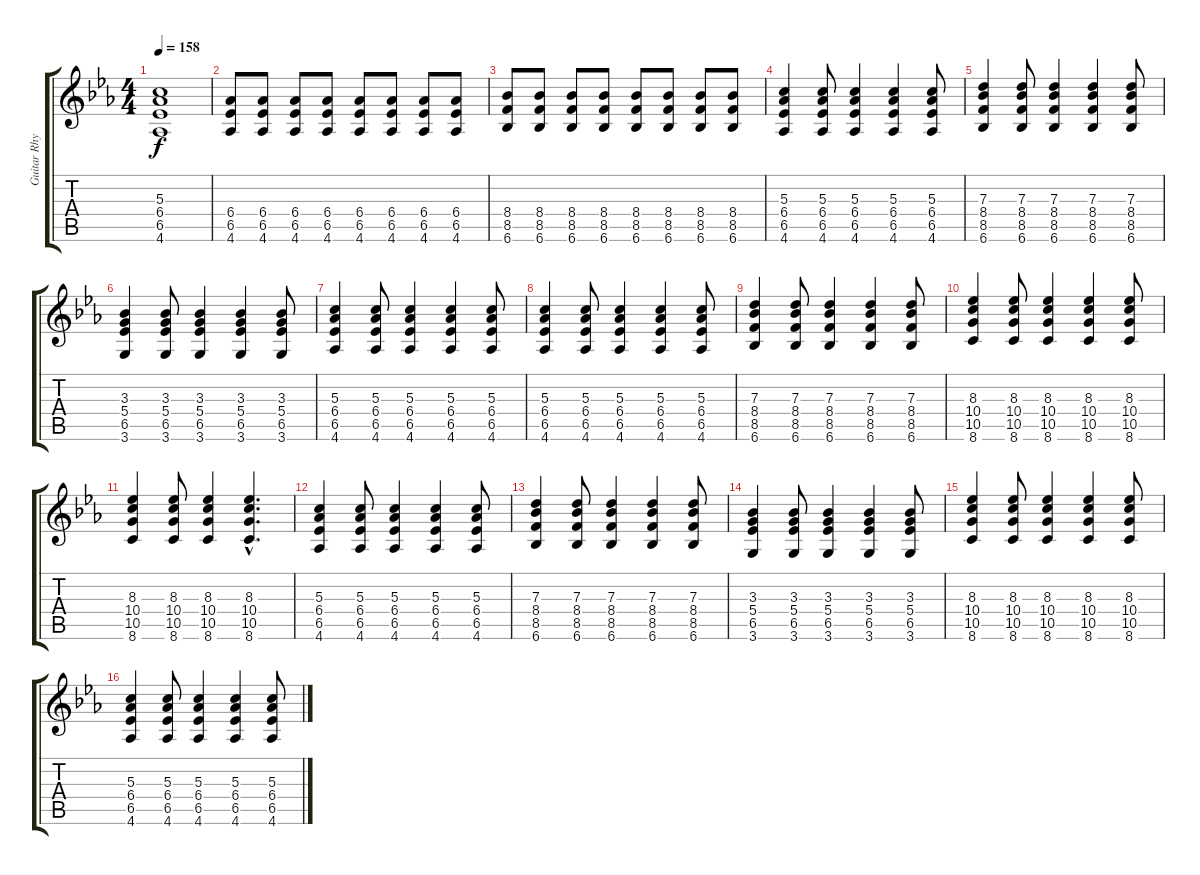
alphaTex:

\track ("Guitar Rhythm 2" "Guitar Rhy") {instrument distortionguitar}
\staff {score tabs}
\tuning (E4 B3 G3 D3 A2 E2) {hide}
\ts (4 4)
\tempo 158
\clef g2
\ks eb
(5.3{t} 6.4{t} 6.5{t} 4.6{t}).1{dy f} |
(6.4 6.5 4.6).8 (6.4 6.5 4.6).8 (6.4 6.5 4.6).8 (6.4 6.5 4.6).8 (6.4 6.5 4.6).8 (6.4 6.5 4.6).8 (6.4 6.5 4.6).8 (6.4 6.5 4.6).8 |
(8.4 8.5 6.6).8 (8.4 8.5 6.6).8 (8.4 8.5 6.6).8 (8.4 8.5 6.6).8 (8.4 8.5 6.6).8 (8.4 8.5 6.6).8 (8.4 8.5 6.6).8 (8.4 8.5 6.6).8 |
(5.3 6.4 6.5 4.6).4 (5.3 6.4 6.5 4.6).8 (5.3 6.4 6.5 4.6).4 (5.3 6.4 6.5 4.6).4 (5.3 6.4 6.5 4.6).8 |
(7.3 8.4 8.5 6.6).4 (7.3 8.4 8.5 6.6).8 (7.3 8.4 8.5 6.6).4 (7.3 8.4 8.5 6.6).4 (7.3 8.4 8.5 6.6).8 |
(3.3 5.4 6.5 3.6).4 (3.3 5.4 6.5 3.6).8 (3.3 5.4 6.5 3.6).4 (3.3 5.4 6.5 3.6).4 (3.3 5.4 6.5 3.6).8 |
(5.3 6.4 6.5 4.6).4 (5.3 6.4 6.5 4.6).8 (5.3 6.4 6.5 4.6).4 (5.3 6.4 6.5 4.6).4 (5.3 6.4 6.5 4.6).8 |
(5.3 6.4 6.5 4.6).4 (5.3 6.4 6.5 4.6).8 (5.3 6.4 6.5 4.6).4 (5.3 6.4 6.5 4.6).4 (5.3 6.4 6.5 4.6).8 |
(7.3 8.4 8.5 6.6).4 (7.3 8.4 8.5 6.6).8 (7.3 8.4 8.5 6.6).4 (7.3 8.4 8.5 6.6).4 (7.3 8.4 8.5 6.6).8 |
(8.3 10.4 10.5 8.6).4 (8.3 10.4 10.5 8.6).8 (8.3 10.4 10.5 8.6).4 (8.3 10.4 10.5 8.6).4 (8.3 10.4 10.5 8.6).8 |
(8.3 10.4 10.5 8.6).4 (8.3 10.4 10.5 8.6).8 (8.3 10.4 10.5 8.6).4 (8.3{hac} 10.4{hac} 10.5{hac} 8.6{hac}).4{d} |
(5.3 6.4 6.5 4.6).4 (5.3 6.4 6.5 4.6).8 (5.3 6.4 6.5 4.6).4 (5.3 6.4 6.5 4.6).4 (5.3 6.4 6.5 4.6).8 |
(7.3 8.4 8.5 6.6).4 (7.3 8.4 8.5 6.6).8 (7.3 8.4 8.5 6.6).4 (7.3 8.4 8.5 6.6).4 (7.3 8.4 8.5 6.6).8 |
(3.3 5.4 6.5 3.6).4 (3.3 5.4 6.5 3.6).8 (3.3 5.4 6.5 3.6).4 (3.3 5.4 6.5 3.6).4 (3.3 5.4 6.5 3.6).8 |
(8.3 10.4 10.5 8.6).4 (8.3 10.4 10.5 8.6).8 (8.3 10.4 10.5 8.6).4 (8.3 10.4 10.5 8.6).4 (8.3 10.4 10.5 8.6).8 |
(5.3 6.4 6.5 4.6).4 (5.3 6.4 6.5 4.6).8 (5.3 6.4 6.5 4.6).4 (5.3 6.4 6.5 4.6).4 (5.3 6.4 6.5 4.6).8
